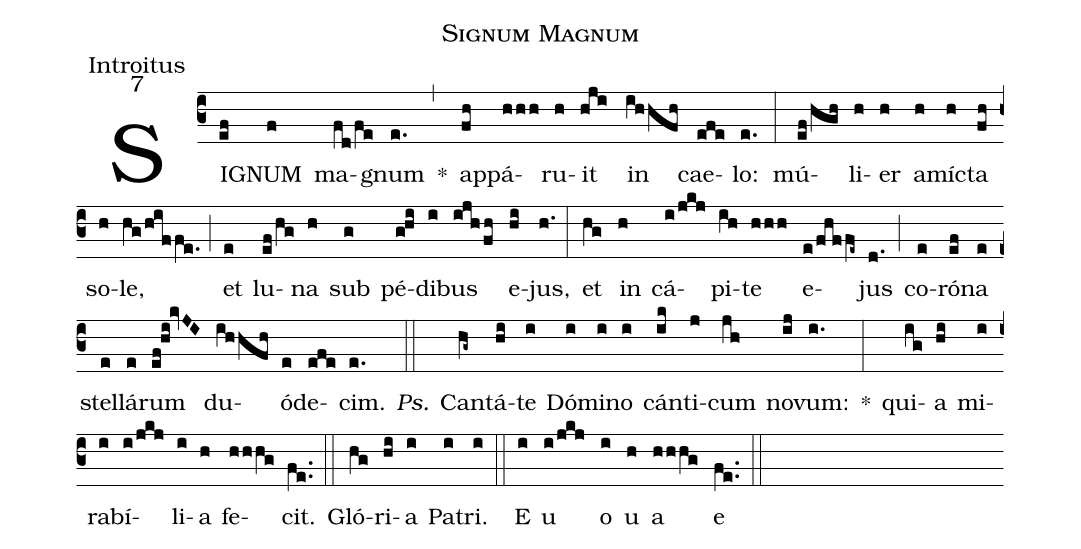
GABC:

name:Signum Magnum;
office-part:Introitus;
mode:7;
%%
(c3) SI(ef)GNUM(f) ma(fd/fe)gnum(e.) *(,) ap(fh)pá(hhh)ru(h)it(hji) in(ihhfh) cae(efe)lo:(e.) (:) mú(ef/hgh)li(h)er(h) a(h)mí(h)cta(fh) so(h)le,(hg/hiffe.) (;) et(e) lu(ef/hg)na(h) sub(g) pé(g!hi)di(i)bus(ijh/fh) e(hi)jus,(h.) (:) et(hg) in(h) cá(i/jkj)pi(ih)te(hhh) e(e/fhffe~)jus(d.) (;) co(e)ró(ef)na(e) stel(e)lá(e)rum(ef!hi!kvJI) du(ihhfh)ó(e)de(efe)cim.(e.) <i>Ps.</i>(::) Can(hg~)tá(hi)te(i) Dó(i)mi(i)no(i) cán(ik)ti(j)cum(jh) no(ij)vum:(i.) *(:) qui(ig)a(hi) mi(i)ra(i)bí(i/jkj)li(i)a(h) fe(hhhg)cit.(fe..) (::)
Gló(hg)ri(hi)a(i) Pa(i)tri.(i) (::) E(i) u(i/jkj) o(i) u(h) a(hhhg) e(fe..) (::)
